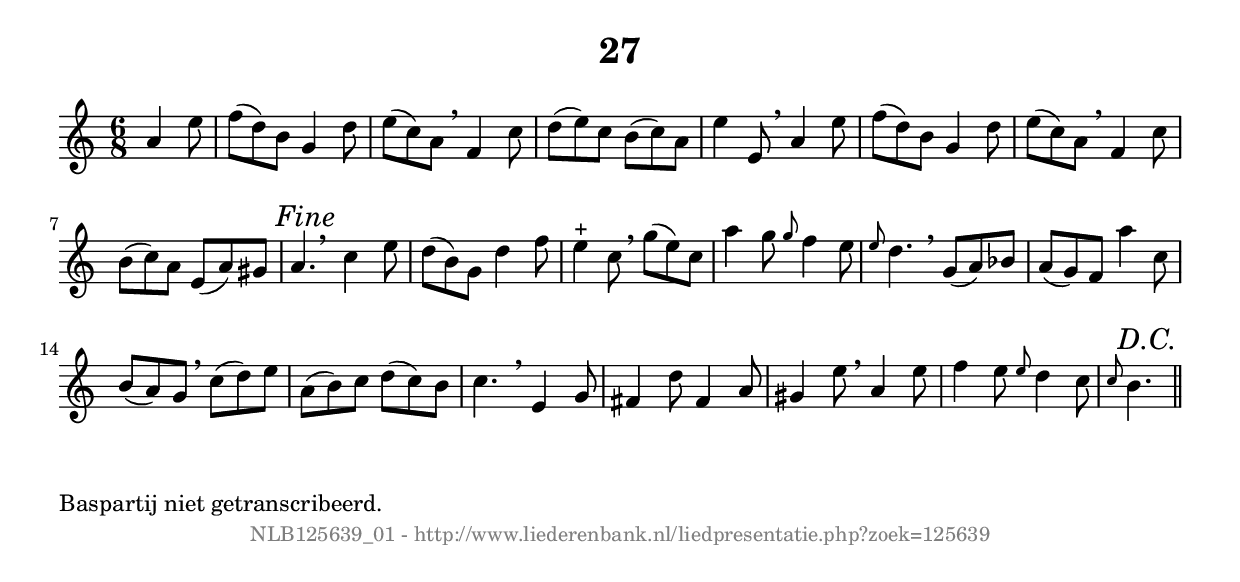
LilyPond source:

%
% produced by wce2krn 1.64 (7 June 2014)
%
\version"2.16"
#(append! paper-alist '(("long" . (cons (* 210 mm) (* 2000 mm)))))
#(set-default-paper-size "long")
sb = {\breathe}
mBreak = {\breathe }
bBreak = {\breathe }
x = {\once\override NoteHead #'style = #'cross }
gl=\glissando
itime={\override Staff.TimeSignature #'stencil = ##f }
ficta = {\once\set suggestAccidentals = ##t}
fine = {\once\override Score.RehearsalMark #'self-alignment-X = #1 \mark \markup {\italic{Fine}}}
dc = {\once\override Score.RehearsalMark #'self-alignment-X = #1 \mark \markup {\italic{D.C.}}}
dcf = {\once\override Score.RehearsalMark #'self-alignment-X = #1 \mark \markup {\italic{D.C. al Fine}}}
dcc = {\once\override Score.RehearsalMark #'self-alignment-X = #1 \mark \markup {\italic{D.C. al Coda}}}
ds = {\once\override Score.RehearsalMark #'self-alignment-X = #1 \mark \markup {\italic{D.S.}}}
dsf = {\once\override Score.RehearsalMark #'self-alignment-X = #1 \mark \markup {\italic{D.S. al Fine}}}
dsc = {\once\override Score.RehearsalMark #'self-alignment-X = #1 \mark \markup {\italic{D.S. al Coda}}}
pv = {\set Score.repeatCommands = #'((volta "1"))}
sv = {\set Score.repeatCommands = #'((volta "2"))}
tv = {\set Score.repeatCommands = #'((volta "3"))}
qv = {\set Score.repeatCommands = #'((volta "4"))}
xv = {\set Score.repeatCommands = #'((volta #f))}
\header{ tagline = ""
title = "27"
}
\score {{
\key a \minor
\relative g'
{
\set melismaBusyProperties = #'()
\partial 32*12
\time 6/8
\tempo 4=120
\override Score.MetronomeMark #'transparent = ##t
\override Score.RehearsalMark #'break-visibility = #(vector #t #t #f)
a4 e'8 f( d) b g4 d'8 e( c) a \sb f4 c'8 d( e) c b( c) a e'4 e,8 \mBreak
a4 e'8 f( d) b g4 d'8 e( c) a \sb f4 c'8 b( c) a e( a) gis a4. \fine \bar ":|:" \bBreak
c4 e8 d( b) g d'4 f8 e4 ^"+" c8 \sb g'( e) c a'4 g8 \grace {g8} f4 e8 \grace {e8} d4. \mBreak
g,8( a) bes a( g) f a'4 c,8 b( a) g \sb c( d) e a,( b) c d( c) b c4. \mBreak
e,4 g8 fis4 d'8 fis,4 a8 gis4 e'8 \sb a,4 e'8 f4 e8 \grace {e} d4 c8 \grace {c8} b4. \dc \bar "||"
 }}
 \midi { }
 \layout {
            indent = 0.0\cm
}
}
\markup { \wordwrap-string #" 
Baspartij niet getranscribeerd.
"}
\markup { \vspace #0 } \markup { \with-color #grey \fill-line { \center-column { \smaller "NLB125639_01 - http://www.liederenbank.nl/liedpresentatie.php?zoek=125639" } } }
